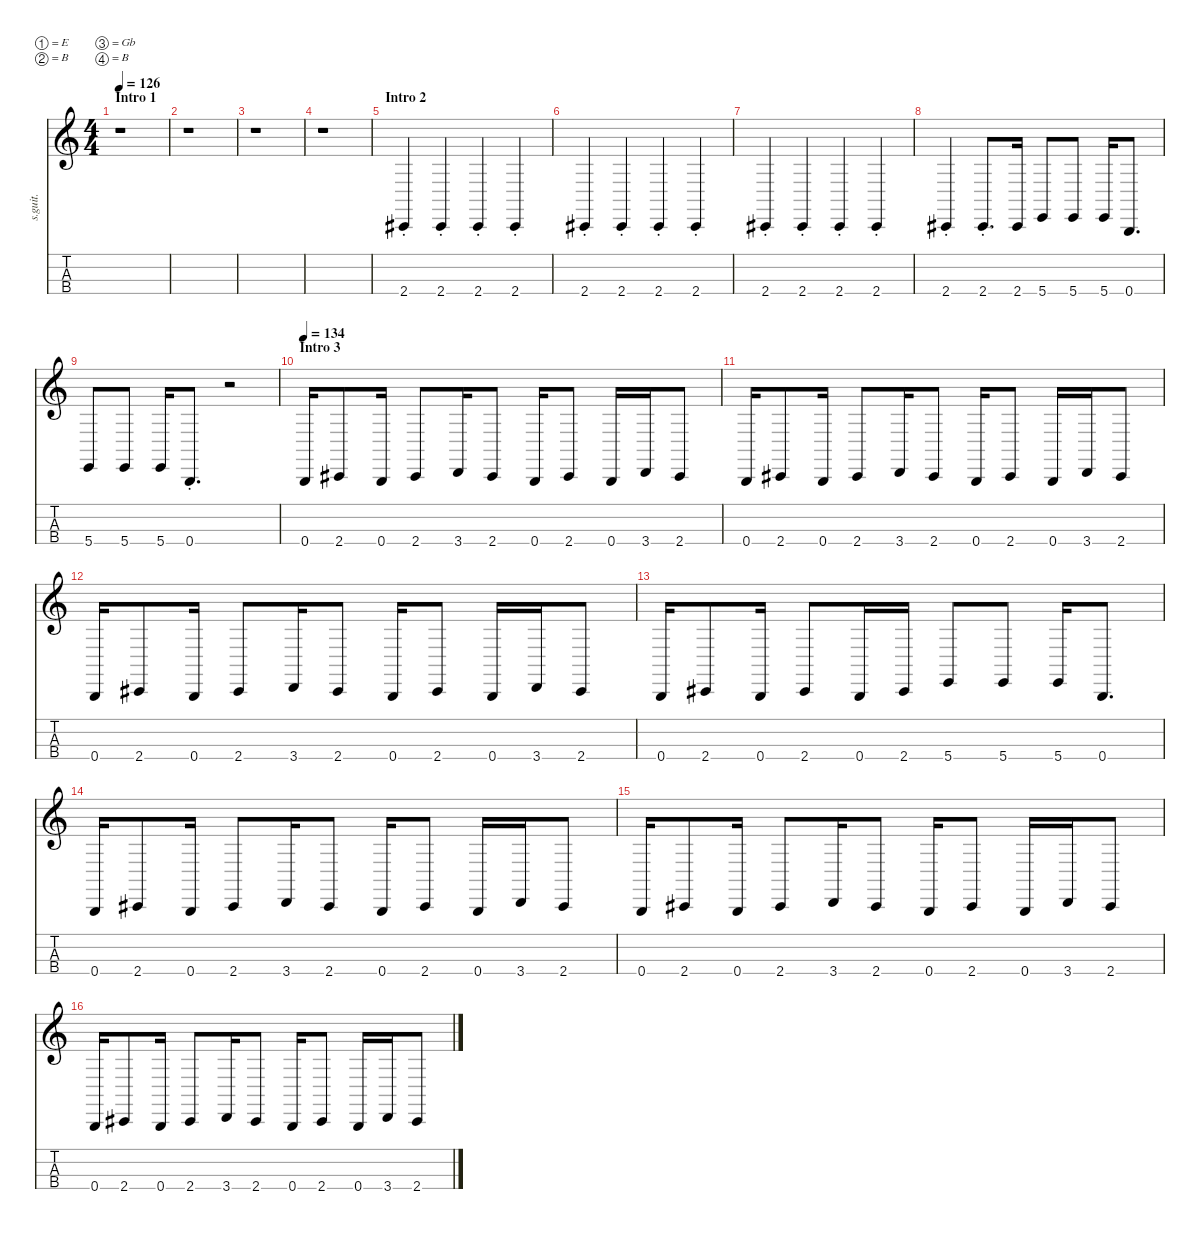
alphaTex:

\defaultSystemsLayout 4
\hideDynamics
\bracketExtendMode nobrackets
\track ("Paul Gray RIP" "s.guit.") {instrument electricbasspick}
\staff {score tabs}
\tuning (E2 B1 Gb1 B0)
\ts (4 4)
\beaming (8 2 2 2 2)
\section ("" "Intro 1")
\tempo 126
\clef g2
\ks c
r.1{dy fff instrument electricbasspick} |
r.1 |
r.1 |
r.1 |
\section ("" "Intro 2")
2.4{st acc #}.4 2.4{st acc #}.4 2.4{st acc #}.4 2.4{st acc #}.4 |
2.4{st acc #}.4 2.4{st acc #}.4 2.4{st acc #}.4 2.4{st acc #}.4 |
2.4{st acc #}.4 2.4{st acc #}.4 2.4{st acc #}.4 2.4{st acc #}.4 |
2.4{st acc #}.4 2.4{st acc #}.8{d} 2.4{acc #}.16 5.4.8 5.4.8 5.4.16 0.4.8{d} |
5.4.8 5.4.8 5.4.16 0.4{st}.8{d} r.2 |
\section ("" "Intro 3")
\tempo 134
0.4.16 2.4{acc #}.8 0.4.16 2.4{acc #}.8 3.4.16 2.4{acc #}.8 0.4.16 2.4{acc #}.8 0.4.16 3.4.16 2.4{acc #}.8 |
0.4.16 2.4{acc #}.8 0.4.16 2.4{acc #}.8 3.4.16 2.4{acc #}.8 0.4.16 2.4{acc #}.8 0.4.16 3.4.16 2.4{acc #}.8 |
0.4.16 2.4{acc #}.8 0.4.16 2.4{acc #}.8 3.4.16 2.4{acc #}.8 0.4.16 2.4{acc #}.8 0.4.16 3.4.16 2.4{acc #}.8 |
0.4.16 2.4{acc #}.8 0.4.16 2.4{acc #}.8 0.4.16 2.4{acc #}.16 5.4.8 5.4.8 5.4.16 0.4.8{d} |
0.4.16 2.4{acc #}.8 0.4.16 2.4{acc #}.8 3.4.16 2.4{acc #}.8 0.4.16 2.4{acc #}.8 0.4.16 3.4.16 2.4{acc #}.8 |
0.4.16 2.4{acc #}.8 0.4.16 2.4{acc #}.8 3.4.16 2.4{acc #}.8 0.4.16 2.4{acc #}.8 0.4.16 3.4.16 2.4{acc #}.8 |
0.4.16 2.4{acc #}.8 0.4.16 2.4{acc #}.8 3.4.16 2.4{acc #}.8 0.4.16 2.4{acc #}.8 0.4.16 3.4.16 2.4{acc #}.8
